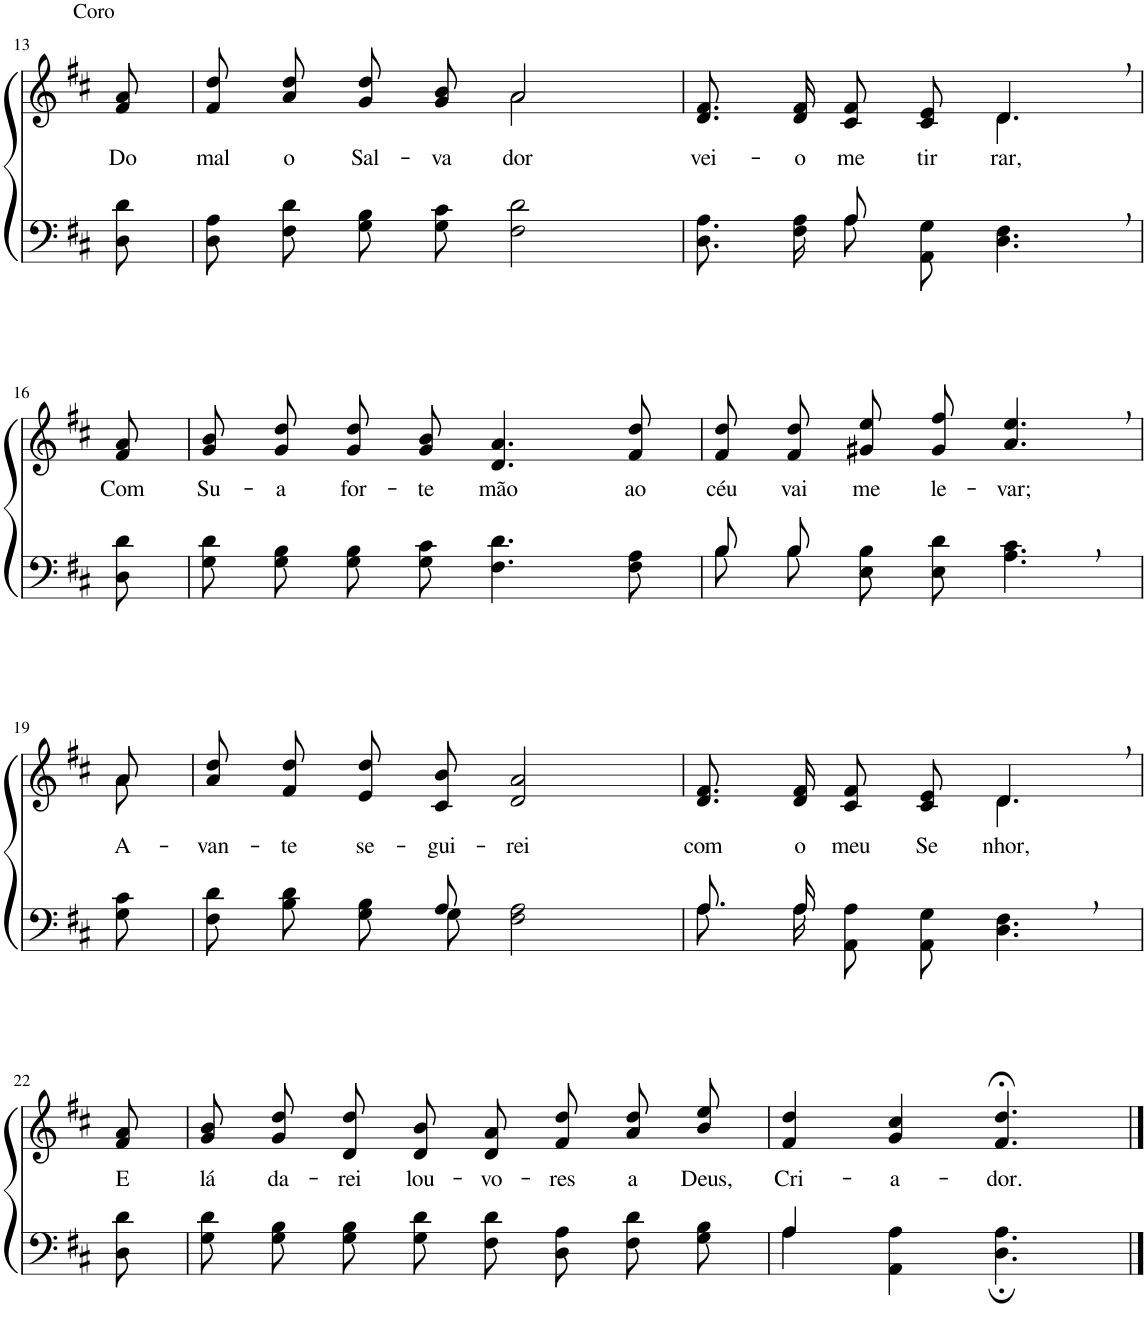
**kern	**kern	**text
*part2	*part1	*part1
*staff2	*staff1	*staff1
*I"Parte III e IV	*I"Parte I e II	*
!!LO:PB:g=z
*clefF4	*clefG2	*
*Trd1c2	*Trd1c2	*
*k[f#c#]	*k[f#c#]	*
*M4/4	*M4/4	*
=13	=13	=13
!	!LO:TX:a:t=Coro	!
!	!	!LO:LY:b
8D\ 8d\	8f#/ 8a/	Do
=14	=14	=14
!	!	!LO:LY:b
*	*^	*
8D\ 8A\L	8f#/ 8dd/L	2ryy	mal
!	!	!	!LO:LY:b
8F#\ 8d\J	8a/ 8dd/J	.	o
!	!	!	!LO:LY:b
8G\ 8B\L	8g/ 8dd/L	.	Sal-
!	!	!	!LO:LY:b
8G\ 8c#\J	8g/ 8b/J	.	-va-
!	!	!	!LO:LY:b
2F#\ 2d\	2a/	2a\	-dor
=15	=15	=15	=15
*^	*	*	*
!	!	!	!	!LO:LY:b
4ryy	8.D\ 8.A\L	8.d/ 8.f#/L	2ryy	vei-
!	!	!	!	!LO:LY:b
.	16F#\ 16A\Jk	16d/ 16f#/Jk	.	-o
!	!	!	!	!LO:LY:b
8A/	8A\L	8c#/ 8f#/L	.	me
!	!	!	!	!LO:LY:b
2ryy	8AA\ 8G\J	8c#/ 8e/J	.	tir-
!	!	!	!	!LO:LY:b
.	4.D\ 4.F#\	4.d,/	4.d\	-rar,
!!LO:LB:g=z
=16	=16	=16	=16	=16
!	!	!	!	!LO:LY:b
*v	*v	*	*	*
*	*v	*v	*
8D\ 8d\	8f#/ 8a/	Com
=17	=17	=17
!	!	!LO:LY:b
8G\ 8d\L	8g\ 8b\L	Su-
!	!	!LO:LY:b
8G\ 8B\J	8g\ 8dd\J	-a
!	!	!LO:LY:b
8G\ 8B\L	8g/ 8dd/L	for-
!	!	!LO:LY:b
8G\ 8c#\J	8g/ 8b/J	-te
!	!	!LO:LY:b
4.F#\ 4.d\	4.d/ 4.a/	mão
!	!	!LO:LY:b
8F#\ 8A\	8f#/ 8dd/	ao
=18	=18	=18
*^	*	*
!	!	!	!LO:LY:b
8B/L	8B\L	8f#/ 8dd/L	céu
!	!	!	!LO:LY:b
8B/J	8B\J	8f#/ 8dd/J	vai
!	!	!	!LO:LY:b
2ryy	8E\ 8B\L	8g#X\ 8ee\L	me
!	!	!	!LO:LY:b
.	8E\ 8d\J	8g#\ 8ff#\J	le-
!	!	!	!LO:LY:b
.	4.A\ 4.c#\	4.a/, 4.ee/,	-var;
8ryy	.	.	.
*v	*v	*	*
!!LO:LB:g=z
=19	=19	=19
!	!	!LO:LY:b
*	*^	*
8G\ 8c#\	8a\	8a/	A-
=20	=20	=20	=20
*^	*	*	*
!	!	!	!	!LO:LY:b
*	*	*v	*v	*
8F#\ 8d\L	4.ryy	8a\ 8dd\L	-van-
!	!	!	!LO:LY:b
8B\ 8d\J	.	8f#\ 8dd\J	-te
!	!	!	!LO:LY:b
8G\ 8B\L	.	8e/ 8dd/L	se-
!	!	!	!LO:LY:b
8G\J	8A/	8c#/ 8b/J	-gui-
!	!	!	!LO:LY:b
2F#\ 2A\	2ryy	2d/ 2a/	-rei
=21	=21	=21	=21
!	!	!	!LO:LY:b
*	*	*^	*
8.A/L	8.A\L	8.d/ 8.f#/L	2ryy	com
!	!	!	!	!LO:LY:b
16A/Jk	16A\Jk	16d/ 16f#/Jk	.	o
!	!	!	!	!LO:LY:b
2ryy	8AA\ 8A\L	8c#/ 8f#/L	.	meu
!	!	!	!	!LO:LY:b
.	8AA\ 8G\J	8c#/ 8e/J	.	Se-
!	!	!	!	!LO:LY:b
.	4.D\ 4.F#\	4.d,/	4.d\	-nhor,
8ryy	.	.	.	.
*v	*v	*	*	*
*	*v	*v	*
!!LO:LB:g=z
=22	=22	=22
!	!	!LO:LY:b
8D\ 8d\	8f#/ 8a/	E
=23	=23	=23
!	!	!LO:LY:b
8G\ 8d\L	8g\ 8b\L	lá
!	!	!LO:LY:b
8G\ 8B\J	8g\ 8dd\J	da-
!	!	!LO:LY:b
8G\ 8B\L	8d/ 8dd/L	-rei
!	!	!LO:LY:b
8G\ 8d\J	8d/ 8b/J	lou-
!	!	!LO:LY:b
8F#\ 8d\L	8d/ 8a/L	-vo-
!	!	!LO:LY:b
8D\ 8A\J	8f#/ 8dd/J	-res
!	!	!LO:LY:b
8F#\ 8d\L	8a\ 8dd\L	a
!	!	!LO:LY:b
8G\ 8B\J	8b\ 8ee\J	Deus,
=24	=24	=24
*^	*	*
!	!	!	!LO:LY:b
4A/	4A\	4f#/ 4dd/	Cri-
!	!	!	!LO:LY:b
2ryy	4AA\ 4A\	4g/ 4cc#/	-a-
!	!	!	!LO:LY:b
.	4.D\; 4.A\;	4.f#/;< 4.dd/;<	-dor.
8ryy	.	.	.
*v	*v	*	*
==	==	==
*-	*-	*-
